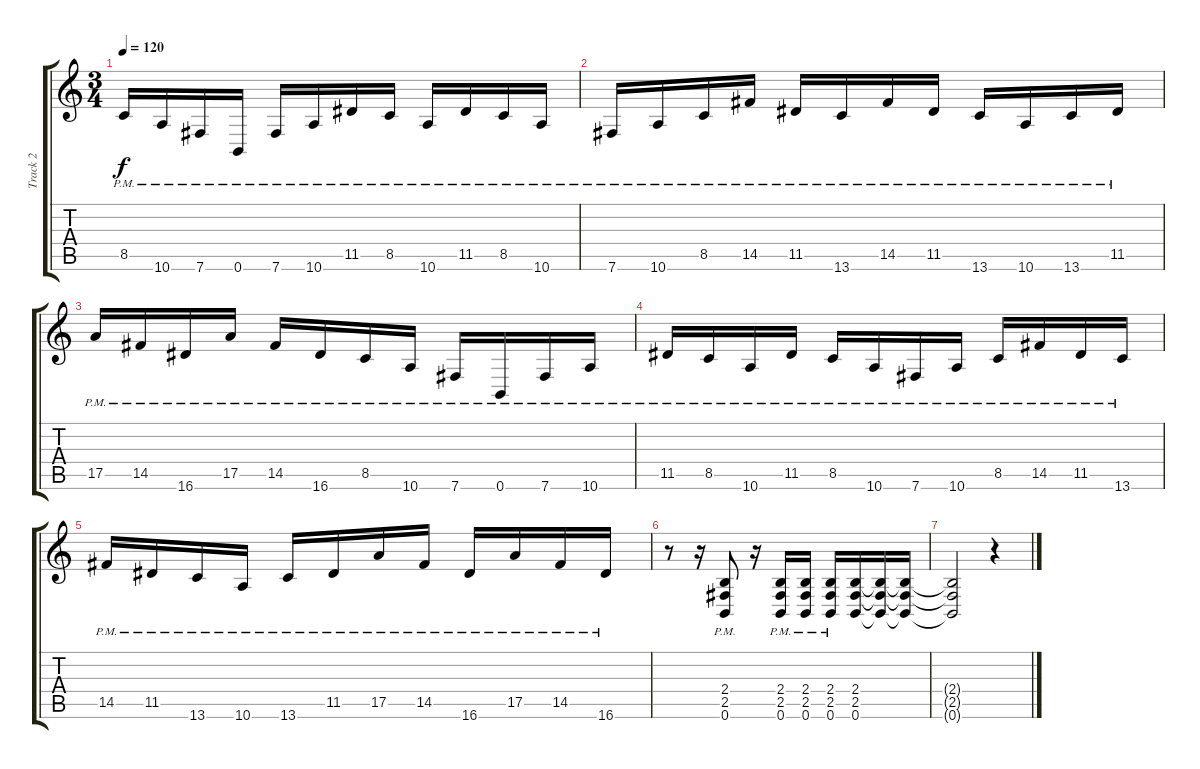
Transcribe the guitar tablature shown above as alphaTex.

\track ("Track 2" "Track 2") {instrument distortionguitar}
\staff {score tabs}
\tuning (B3 Gb3 D3 A2 E2 B1) {hide}
\ts (3 4)
\tempo 120
\clef g2
\ks c
8.5{pm}.16{dy f} 10.6{pm}.16 7.6{pm}.16 0.6{pm}.16 7.6{pm}.16 10.6{pm}.16 11.5{pm}.16 8.5{pm}.16 10.6{pm}.16 11.5{pm}.16 8.5{pm}.16 10.6{pm}.16 |
7.6{pm}.16 10.6{pm}.16 8.5{pm}.16 14.5{pm}.16 11.5{pm}.16 13.6{pm}.16 14.5{pm}.16 11.5{pm}.16 13.6{pm}.16 10.6{pm}.16 13.6{pm}.16 11.5{pm}.16 |
17.5{pm}.16 14.5{pm}.16 16.6{pm}.16 17.5{pm}.16 14.5{pm}.16 16.6{pm}.16 8.5{pm}.16 10.6{pm}.16 7.6{pm}.16 0.6{pm}.16 7.6{pm}.16 10.6{pm}.16 |
11.5{pm}.16 8.5{pm}.16 10.6{pm}.16 11.5{pm}.16 8.5{pm}.16 10.6{pm}.16 7.6{pm}.16 10.6{pm}.16 8.5{pm}.16 14.5{pm}.16 11.5{pm}.16 13.6{pm}.16 |
14.5{pm}.16 11.5{pm}.16 13.6{pm}.16 10.6{pm}.16 13.6{pm}.16 11.5{pm}.16 17.5{pm}.16 14.5{pm}.16 16.6{pm}.16 17.5{pm}.16 14.5{pm}.16 16.6{pm}.16 |
r.8 r.16 (2.4{pm} 2.5{pm} 0.6{pm}).8 r.16 (2.4{pm} 2.5{pm} 0.6{pm}).16 (2.4{pm} 2.5{pm} 0.6{pm}).16 (2.4{pm} 2.5{pm} 0.6{pm}).16 (2.4 2.5 0.6).16 (2.4{t} 2.5{t} 0.6{t}).16 (2.4{t} 2.5{t} 0.6{t}).16 |
(2.4{t} 2.5{t} 0.6{t}).2 r.4
